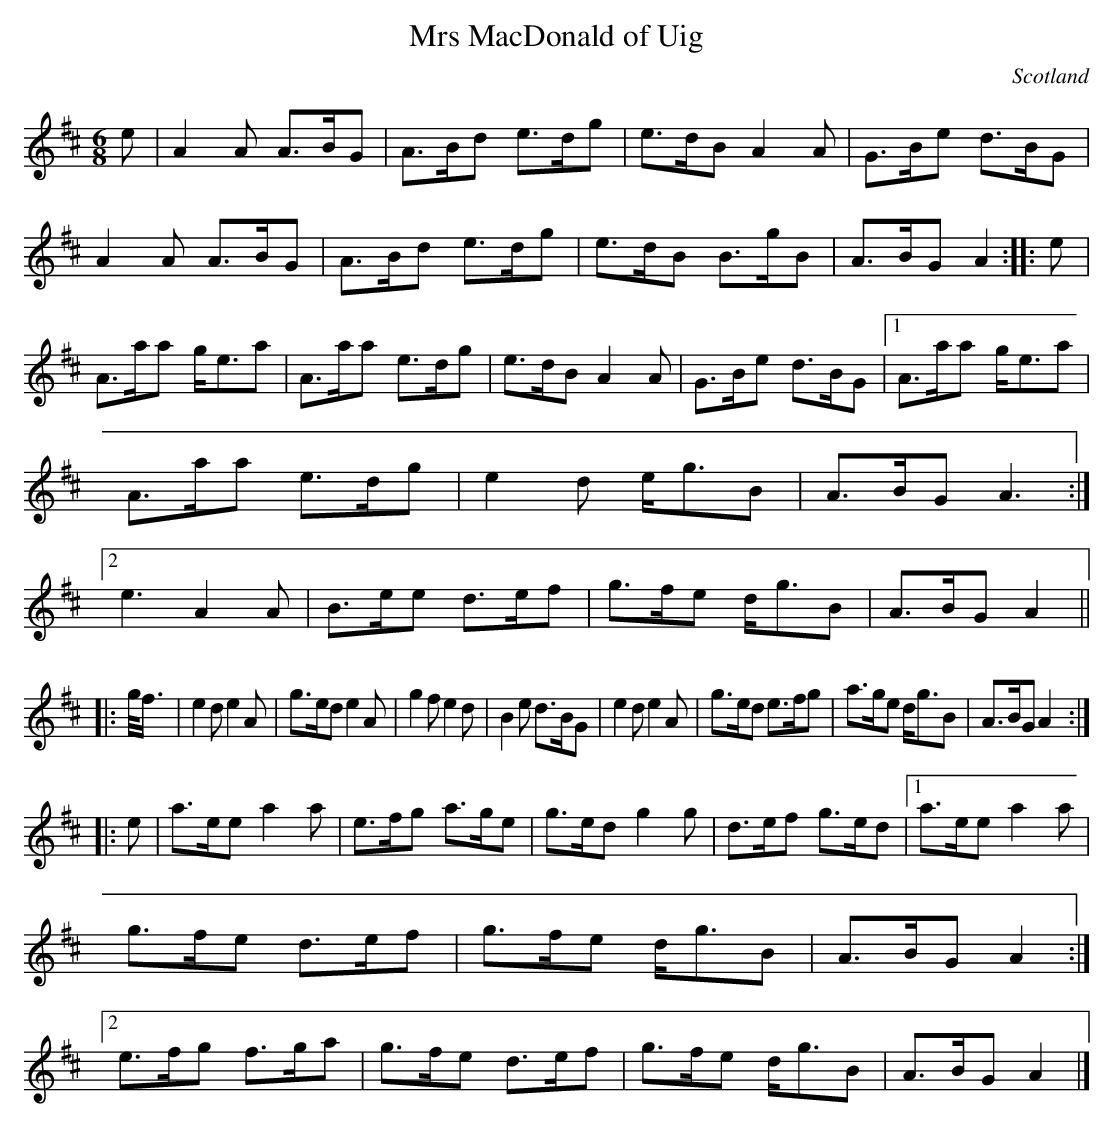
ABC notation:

X:1
T:Mrs MacDonald of Uig
O:Scotland
M:6/8
K:Amix
e|\
A2A A>BG|A>Bd e>dg|e>dB A2A|G>Be d>BG|\
A2A A>BG|A>Bd e>dg|e>dB B>gB|A>BG A2::\
e|\
A>aa g<ea|A>aa e>dg|e>dB A2A|G>Be d>BG\
|1  A>aa g<ea|A>aa e>dg|e2d e<gB|A>BG A3\
:|2 e3 A2A|B>ee d>ef|g>fe d<gB|A>BG A2||
|:g/<f/|\
e2d e2A|g>ed e2A|g2f e2d|B2e d>BG|\
e2d e2A|g>ed e>fg|a>ge d<gB|A>BG A2::
e|\
a>ee a2a|e>fg a>ge|g>ed g2g|d>ef g>ed\
|1  a>ee a2a|g>fe d>ef|g>fe d<gB|A>BG A2\
:|2 e>fg f>ga|g>fe d>ef|g>fe d<gB|A>BG A2|]
